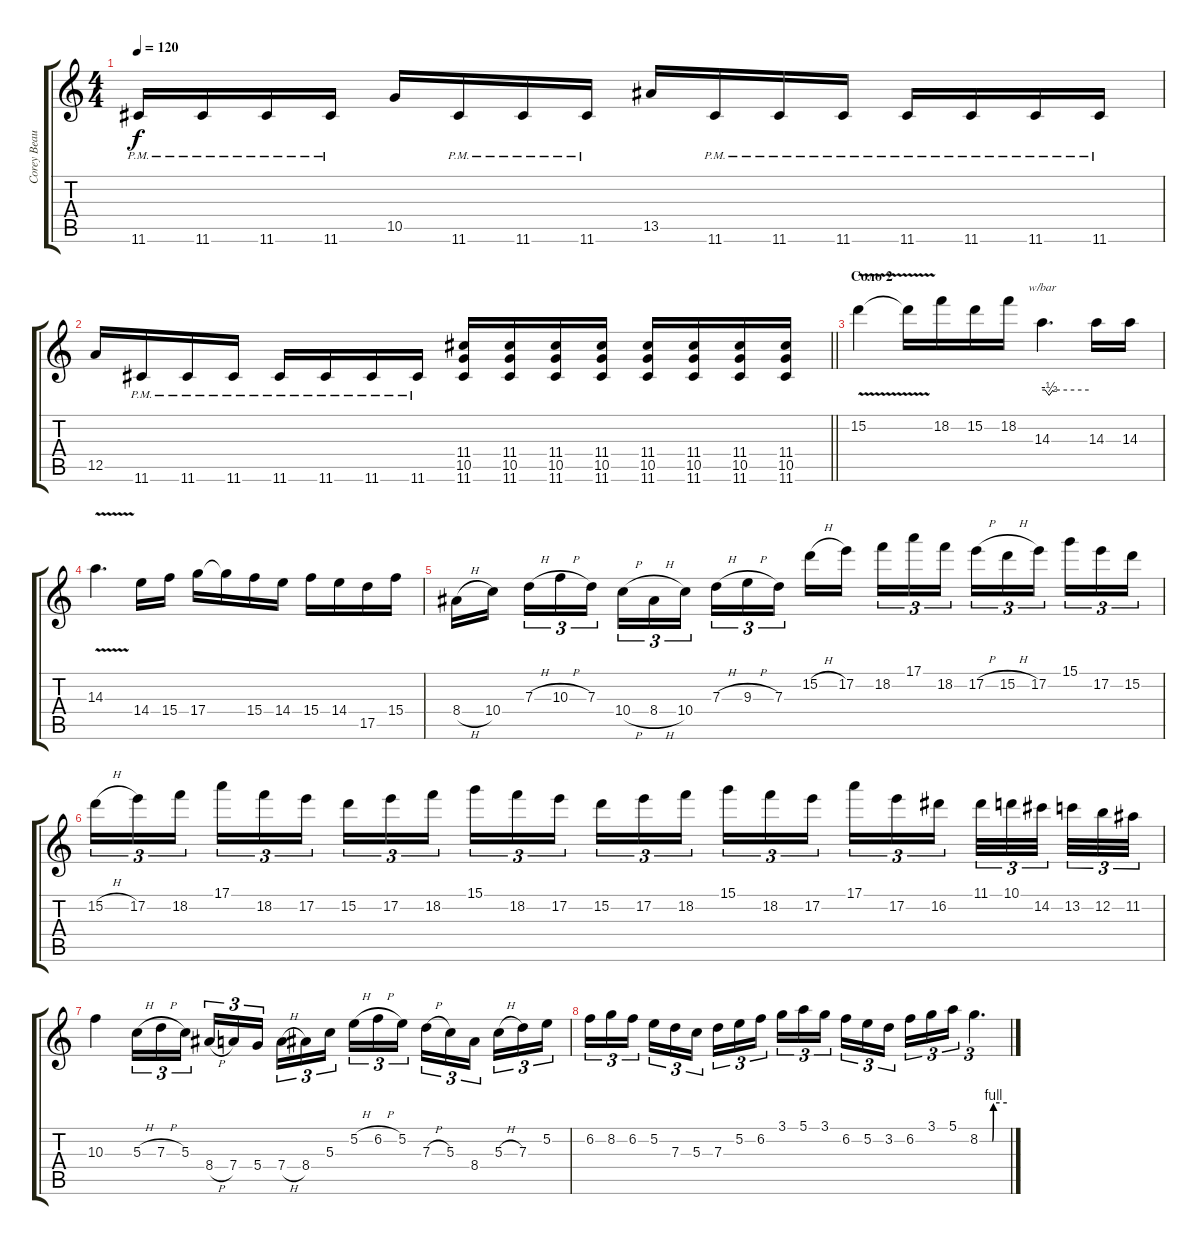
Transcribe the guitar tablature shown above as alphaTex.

\track ("Corey Beaulieu" "Corey Beau") {instrument distortionguitar}
\staff {score tabs}
\tuning (E4 B3 G3 D3 A2 D2) {hide}
\ts (4 4)
\tempo 120
\clef g2
\ks c
11.6{pm}.16{dy f} 11.6{pm}.16 11.6{pm}.16 11.6{pm}.16 10.5.16 11.6{pm}.16 11.6{pm}.16 11.6{pm}.16 13.5.16 11.6{pm}.16 11.6{pm}.16 11.6{pm}.16 11.6{pm}.16 11.6{pm}.16 11.6{pm}.16 11.6{pm}.16 |
\barLineRight lightlight
12.5.16 11.6{pm}.16 11.6{pm}.16 11.6{pm}.16 11.6{pm}.16 11.6{pm}.16 11.6{pm}.16 11.6{pm}.16 (11.4 10.5 11.6).16 (11.4 10.5 11.6).16 (11.4 10.5 11.6).16 (11.4 10.5 11.6).16 (11.4 10.5 11.6).16 (11.4 10.5 11.6).16 (11.4 10.5 11.6).16 (11.4 10.5 11.6).16 |
\section ("" "Соло 2")
15.2{v}.4 15.2{t}.16 18.2.16 15.2.16 18.2.16 14.3.4{d tbe (custom default 0 0 4 0 9 -2 14 0 60 0)} 14.3.16 14.3.16 |
14.3{v}.4{d} 14.4.16 15.4.16 17.4.16 17.4{t}.16 15.4.16 14.4.16 15.4.16 14.4.16 17.5.16 15.4.16 |
8.4{h}.16 10.4.16{beam splitsecondary} 7.3{h}.16{tu (3 2)} 10.3{h}.16{tu (3 2)} 7.3.16{tu (3 2)} 10.4{h}.16{tu (3 2)} 8.4{h}.16{tu (3 2)} 10.4.16{tu (3 2) beam splitsecondary} 7.3{h}.16{tu (3 2)} 9.3{h}.16{tu (3 2)} 7.3.16{tu (3 2)} 15.2{h}.16 17.2.16{beam splitsecondary} 18.2.16{tu (3 2)} 17.1.16{tu (3 2)} 18.2.16{tu (3 2)} 17.2{h}.16{tu (3 2)} 15.2{h}.16{tu (3 2)} 17.2.16{tu (3 2) beam splitsecondary} 15.1.16{tu (3 2)} 17.2.16{tu (3 2)} 15.2.16{tu (3 2)} |
15.2{h}.16{tu (3 2)} 17.2.16{tu (3 2)} 18.2.16{tu (3 2) beam splitsecondary} 17.1.16{tu (3 2)} 18.2.16{tu (3 2)} 17.2.16{tu (3 2)} 15.2.16{tu (3 2)} 17.2.16{tu (3 2)} 18.2.16{tu (3 2) beam splitsecondary} 15.1.16{tu (3 2)} 18.2.16{tu (3 2)} 17.2.16{tu (3 2)} 15.2.16{tu (3 2)} 17.2.16{tu (3 2)} 18.2.16{tu (3 2) beam splitsecondary} 15.1.16{tu (3 2)} 18.2.16{tu (3 2)} 17.2.16{tu (3 2)} 17.1.16{tu (3 2)} 17.2.16{tu (3 2)} 16.2.16{tu (3 2) beam splitsecondary} 11.1.32{tu (3 2)} 10.1.32{tu (3 2)} 14.2.32{tu (3 2) beam splitsecondary} 13.2.32{tu (3 2)} 12.2.32{tu (3 2)} 11.2.32{tu (3 2)} |
10.3.4 5.3{h}.16{tu (3 2)} 7.3{h}.16{tu (3 2)} 5.3.16{tu (3 2) beam splitsecondary} 8.4{h}.16{tu (3 2)} 7.4.16{tu (3 2)} 5.4.16{tu (3 2)} 7.4{h}.16{tu (3 2)} 8.4.16{tu (3 2)} 5.3.16{tu (3 2) beam splitsecondary} 5.2{h}.16{tu (3 2)} 6.2{h}.16{tu (3 2)} 5.2.16{tu (3 2)} 7.3{h}.16{tu (3 2)} 5.3.16{tu (3 2)} 8.4.16{tu (3 2) beam splitsecondary} 5.3{h}.16{tu (3 2)} 7.3.16{tu (3 2)} 5.2.16{tu (3 2)} |
6.2.16{tu (3 2)} 8.2.16{tu (3 2)} 6.2.16{tu (3 2) beam splitsecondary} 5.2.16{tu (3 2)} 7.3.16{tu (3 2)} 5.3.16{tu (3 2)} 7.3.16{tu (3 2)} 5.2.16{tu (3 2)} 6.2.16{tu (3 2) beam splitsecondary} 3.1.16{tu (3 2)} 5.1.16{tu (3 2)} 3.1.16{tu (3 2)} 6.2.16{tu (3 2)} 5.2.16{tu (3 2)} 3.2.16{tu (3 2) beam splitsecondary} 6.2.16{tu (3 2)} 3.1.16{tu (3 2)} 5.1.16{tu (3 2)} 8.2{be (custom 0 0 28 0 30 4 60 4)}.4{d tu (3 2)}
